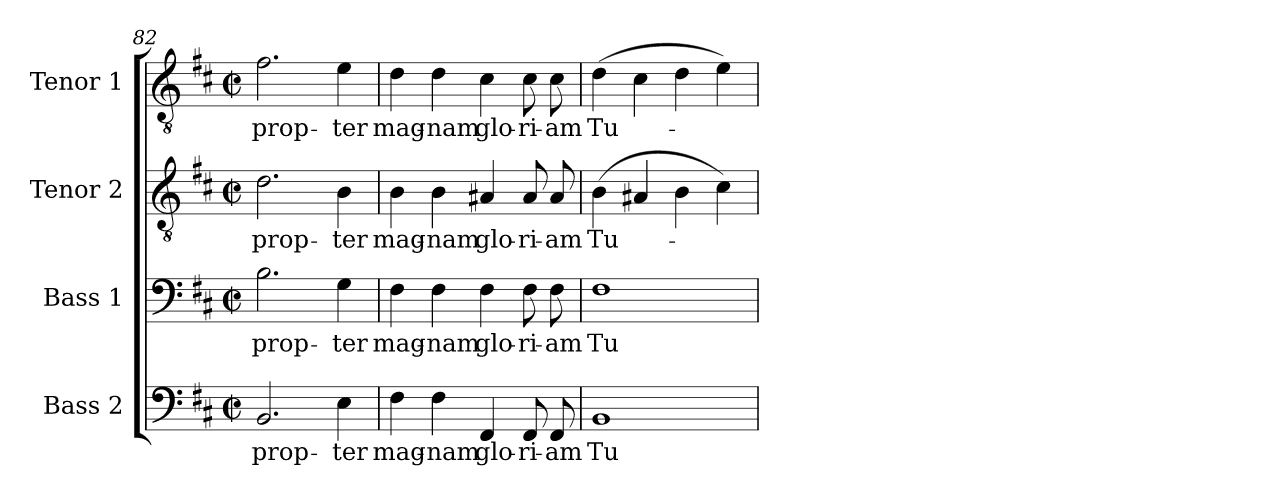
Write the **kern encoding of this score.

**kern	**text	**kern	**text	**kern	**text	**kern	**text
*part4	*part4	*part3	*part3	*part2	*part2	*part1	*part1
*staff4	*staff4	*staff3	*staff3	*staff2	*staff2	*staff1	*staff1
*I"Bass 2	*	*I"Bass 1	*	*I"Tenor 2	*	*I"Tenor 1	*
*I'B. 2	*	*I'B. 1	*	*I'T. 2	*	*I'T. 1	*
*clefF4	*	*clefF4	*	*clefGv2	*	*clefGv2	*
*k[f#c#]	*	*k[f#c#]	*	*k[f#c#]	*	*k[f#c#]	*
*D:	*	*D:	*	*D:	*	*D:	*
*M2/2	*	*M2/2	*	*M2/2	*	*M2/2	*
*met(c|)	*	*met(c|)	*	*met(c|)	*	*met(c|)	*
=82	=82	=82	=82	=82	=82	=82	=82
!	!LO:LY:b	!	!LO:LY:b	!	!LO:LY:b	!	!LO:LY:b
2.BB/	prop-	2.B\	prop-	2.d\	prop-	2.f#\	prop-
!	!LO:LY:b	!	!LO:LY:b	!	!LO:LY:b	!	!LO:LY:b
4E\	-ter	4G\	-ter	4B\	-ter	4e\	-ter
=83	=83	=83	=83	=83	=83	=83	=83
!	!LO:LY:b	!	!LO:LY:b	!	!LO:LY:b	!	!LO:LY:b
4F#\	mag-	4F#\	mag-	4B\	mag-	4d\	mag-
!	!LO:LY:b	!	!LO:LY:b	!	!LO:LY:b	!	!LO:LY:b
4F#\	-nam	4F#\	-nam	4B\	-nam	4d\	-nam
!	!LO:LY:b	!	!LO:LY:b	!	!LO:LY:b	!	!LO:LY:b
4FF#/	glo-	4F#\	glo-	4A#X/	glo-	4c#\	glo-
!	!LO:LY:b	!	!LO:LY:b	!	!LO:LY:b	!	!LO:LY:b
8FF#/	-ri-	8F#\	-ri-	8A#/	-ri-	8c#\	-ri-
!	!LO:LY:b	!	!LO:LY:b	!	!LO:LY:b	!	!LO:LY:b
8FF#/	-am	8F#\	-am	8A#/	-am	8c#\	-am
=84	=84	=84	=84	=84	=84	=84	=84
!	!LO:LY:b	!	!LO:LY:b	!	!LO:LY:b	!	!LO:LY:b
1BB	Tu-	1F#	Tu-	(>4B\	Tu-	(>4d\	Tu-
.	.	.	.	4A#X/	.	4c#\	.
.	.	.	.	4B\	.	4d\	.
.	.	.	.	4c#\)	.	4e\)	.
=	=	=	=	=	=	=	=
*-	*-	*-	*-	*-	*-	*-	*-
